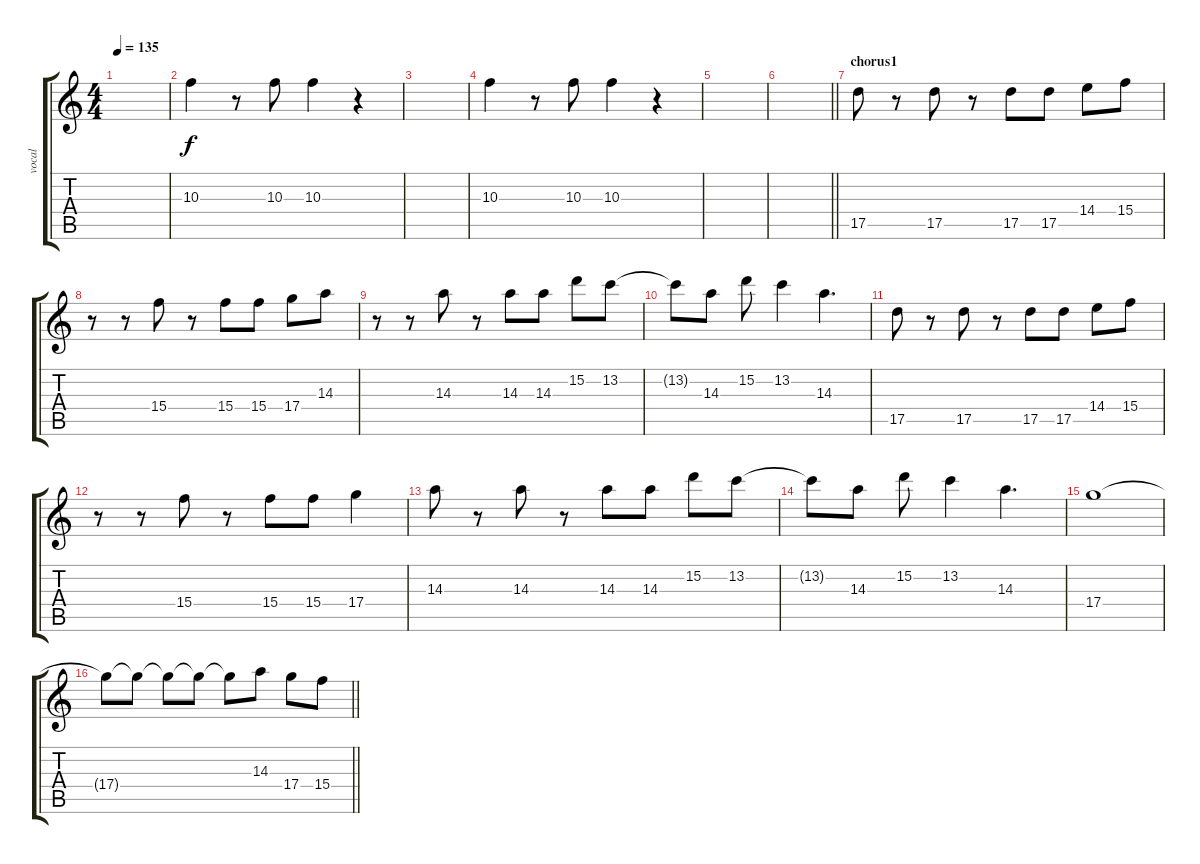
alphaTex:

\track ("vocal" "vocal") {instrument distortionguitar}
\staff {score tabs}
\tuning (E4 B3 G3 D3 A2 E2) {hide}
\ts (4 4)
\tempo 135
\clef g2
\ks c
|
10.3.4 r.8 10.3.8 10.3.4 r.4 |
|
10.3.4 r.8 10.3.8 10.3.4 r.4 |
|
\barLineRight lightlight
|
\section ("" "chorus1")
17.5.8 r.8 17.5.8 r.8 17.5.8 17.5.8 14.4.8 15.4.8 |
r.8 r.8 15.4.8 r.8 15.4.8 15.4.8 17.4.8 14.3.8 |
r.8 r.8 14.3.8 r.8 14.3.8 14.3.8 15.2.8 13.2.8 |
13.2{t}.8 14.3.8 15.2.8 13.2.4 14.3.4{d} |
17.5.8 r.8 17.5.8 r.8 17.5.8 17.5.8 14.4.8 15.4.8 |
r.8 r.8 15.4.8 r.8 15.4.8 15.4.8 17.4.4 |
14.3.8 r.8 14.3.8 r.8 14.3.8 14.3.8 15.2.8 13.2.8 |
13.2{t}.8 14.3.8 15.2.8 13.2.4 14.3.4{d} |
17.4.1 |
\barLineRight lightlight
17.4{t}.8 17.4{t}.8 17.4{t}.8 17.4{t}.8 17.4{t}.8 14.3.8 17.4.8 15.4.8
